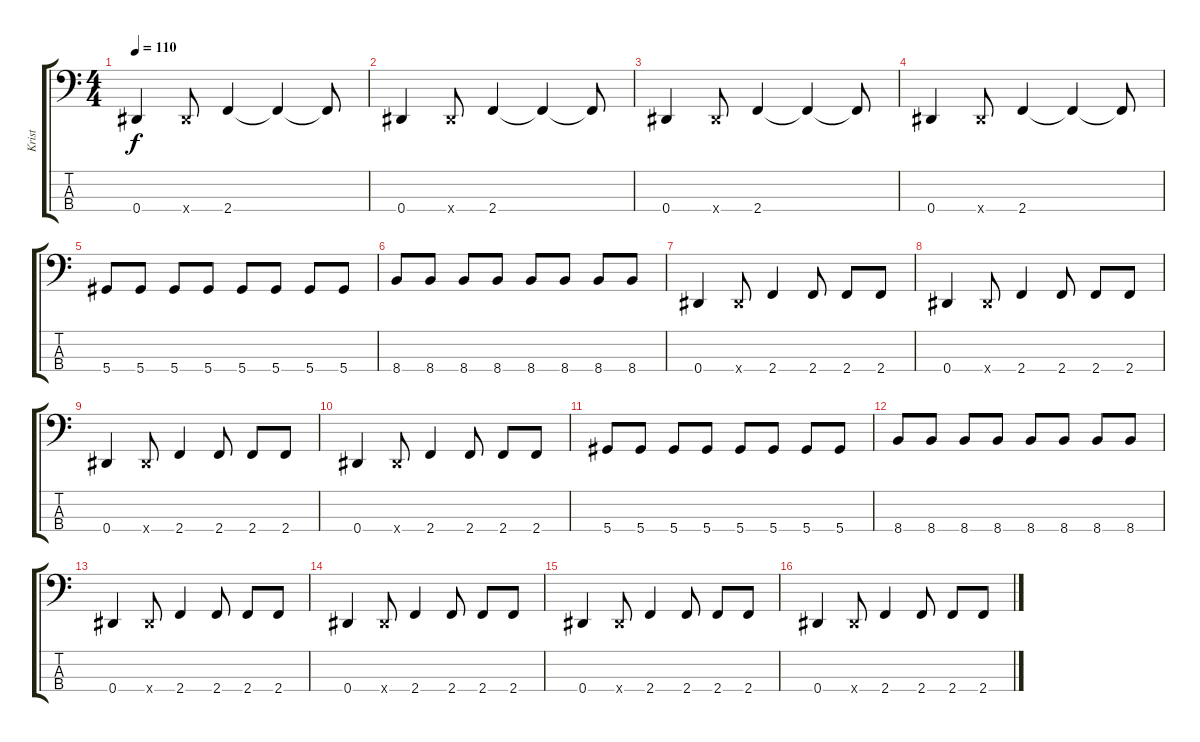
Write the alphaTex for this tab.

\track ("Krist" "Krist") {instrument electricbasspick}
\staff {score tabs}
\tuning (Gb2 Db2 Ab1 Eb1) {hide}
\ts (4 4)
\tempo 110
\clef f4
\ks c
0.4.4{dy f} 0.4{x}.8 2.4.4 2.4{t}.4 2.4{t}.8 |
0.4.4 0.4{x}.8 2.4.4 2.4{t}.4 2.4{t}.8 |
0.4.4 0.4{x}.8 2.4.4 2.4{t}.4 2.4{t}.8 |
0.4.4 0.4{x}.8 2.4.4 2.4{t}.4 2.4{t}.8 |
5.4.8 5.4.8 5.4.8 5.4.8 5.4.8 5.4.8 5.4.8 5.4.8 |
8.4.8 8.4.8 8.4.8 8.4.8 8.4.8 8.4.8 8.4.8 8.4.8 |
0.4.4 0.4{x}.8 2.4.4 2.4.8 2.4.8 2.4.8 |
0.4.4 0.4{x}.8 2.4.4 2.4.8 2.4.8 2.4.8 |
0.4.4 0.4{x}.8 2.4.4 2.4.8 2.4.8 2.4.8 |
0.4.4 0.4{x}.8 2.4.4 2.4.8 2.4.8 2.4.8 |
5.4.8 5.4.8 5.4.8 5.4.8 5.4.8 5.4.8 5.4.8 5.4.8 |
8.4.8 8.4.8 8.4.8 8.4.8 8.4.8 8.4.8 8.4.8 8.4.8 |
0.4.4 0.4{x}.8 2.4.4 2.4.8 2.4.8 2.4.8 |
0.4.4 0.4{x}.8 2.4.4 2.4.8 2.4.8 2.4.8 |
0.4.4 0.4{x}.8 2.4.4 2.4.8 2.4.8 2.4.8 |
0.4.4 0.4{x}.8 2.4.4 2.4.8 2.4.8 2.4.8
